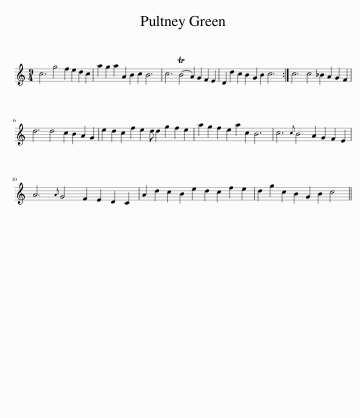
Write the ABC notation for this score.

X:1
L:1/8
M:9/4
I:linebreak $
K:C
V:1 treble
V:1
 c6 g4 f2 e2 d2 c2 | a2 g2 a2 A2 B2 c2 B6 | c6 (TB4 A2) G2 F2 E2 | D2 d2 c2 B2 G2 B2 c6 :| c6 c4 _B2 A2 G2 F2 |$ %5
 d6 d4 c2 B2 A2 G2 | e2 d2 c2 f2 e2 d d2 g2 f2 e2 | a2 g2 f2 e2 a2 c2 B6 | c6{c} B4 A2 G2 F2 E2 |$ A6{A} G4 F2 E2 D2 C2 | %10
 A2 d2 c2 B2 e2 d2 c2 f2 e2 | d2 g2 c2 B2 G2 B2 c4 || %12
